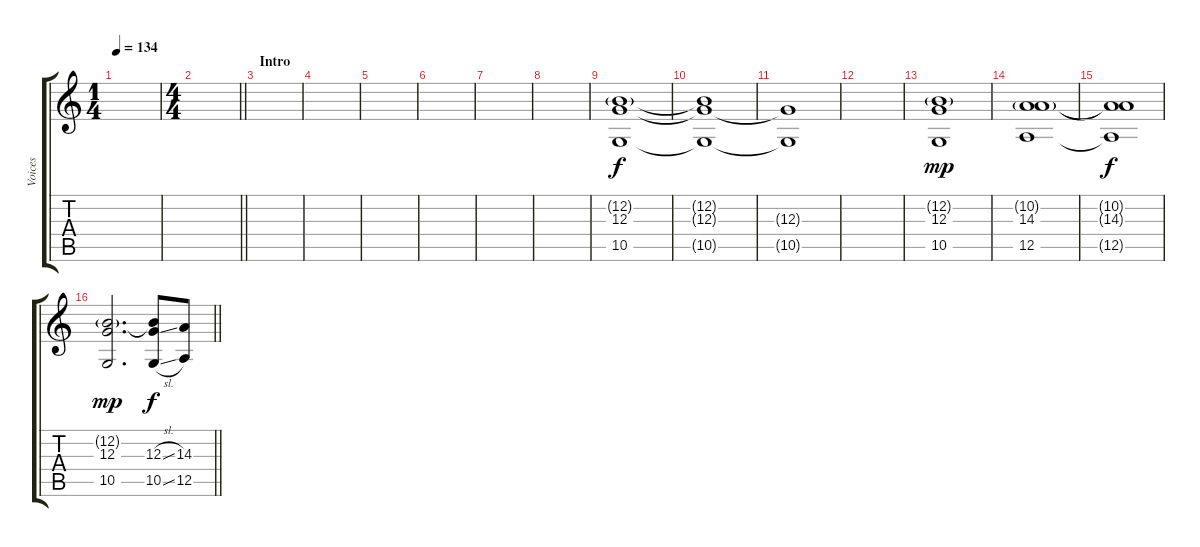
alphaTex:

\track ("Voices" "Voices") {instrument choiraahs}
\staff {score tabs}
\tuning (E4 B3 G3 D3 A2 E2) {hide}
\ts (1 4)
\tempo 134
\clef g2
\ks c
|
\ts (4 4)
\barLineRight lightlight
|
\section ("" "Intro")
|
|
|
|
|
|
(12.2{g} 12.3 10.5).1 |
(12.2{t} 12.3{t} 10.5{t}).1{dy f} |
(12.3{t} 10.5{t}).1 |
|
(12.2{g} 12.3 10.5).1{dy mp} |
(10.2{g} 14.3 12.5).1 |
(10.2{t} 14.3{t} 12.5{t}).1{dy f} |
\barLineRight lightlight
(12.2{g} 12.3 10.5).2{d dy mp} (12.2{t} 12.3{sl} 10.5{sl}).8{dy f} (14.3 12.5).8
